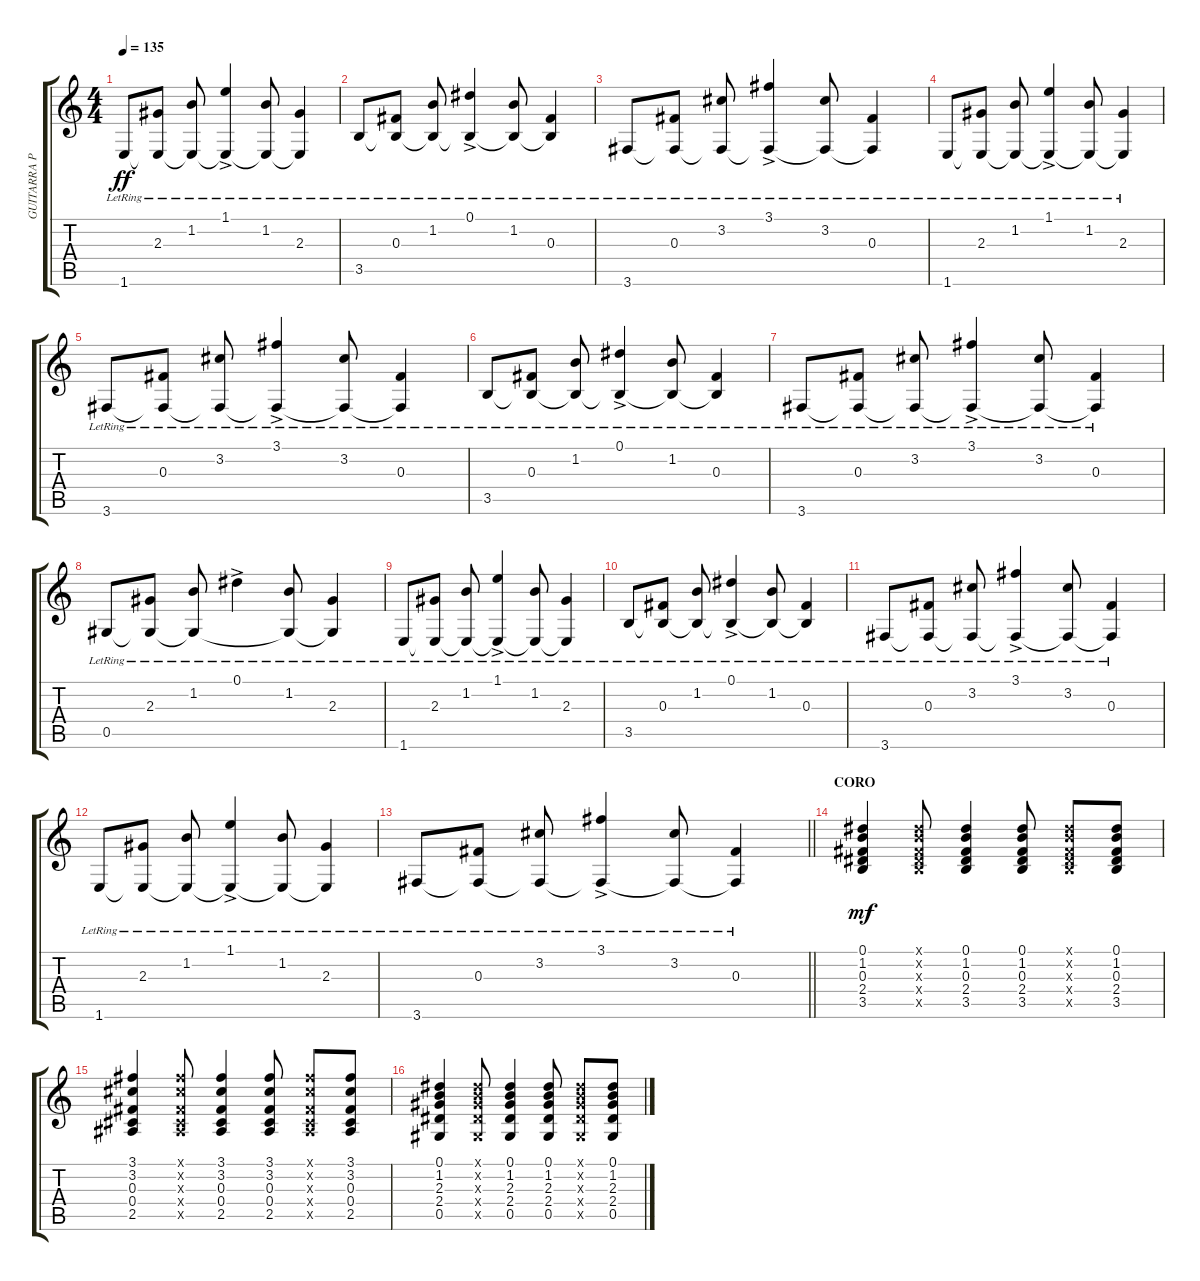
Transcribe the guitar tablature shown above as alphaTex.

\track ("GUITARRA PRINCIPAL" "GUITARRA P") {instrument acousticguitarnylon}
\staff {score tabs}
\tuning (Eb4 Bb3 Gb3 Db3 Ab2 Eb2) {hide}
\ts (4 4)
\tempo 135
\clef g2
\ks c
1.6{lr}.8{dy ff} (2.3{lr} 1.6{t}).8 (1.2{lr} 1.6{t}).8 (1.1{ac lr} 1.6{t}).4 (1.2{lr} 1.6{t}).8 (2.3{lr} 1.6{t}).4 |
3.5{lr}.8 (0.3{lr} 3.5{t}).8 (1.2{lr} 3.5{t}).8 (0.1{ac lr} 3.5{t}).4 (1.2{lr} 3.5{t}).8 (0.3{lr} 3.5{t}).4 |
3.6{lr}.8 (0.3{lr} 3.6{t}).8 (3.2{lr} 3.6{t}).8 (3.1{ac lr} 3.6{t}).4 (3.2{lr} 3.6{t}).8 (0.3{lr} 3.6{t}).4 |
1.6{lr}.8 (2.3{lr} 1.6{t}).8 (1.2{lr} 1.6{t}).8 (1.1{ac lr} 1.6{t}).4 (1.2{lr} 1.6{t}).8 (2.3{lr} 1.6{t}).4 |
3.6{lr}.8 (0.3{lr} 3.6{t}).8 (3.2{lr} 3.6{t}).8 (3.1{ac lr} 3.6{t}).4 (3.2{lr} 3.6{t}).8 (0.3{lr} 3.6{t}).4 |
3.5{lr}.8 (0.3{lr} 3.5{t}).8 (1.2{lr} 3.5{t}).8 (0.1{ac lr} 3.5{t}).4 (1.2{lr} 3.5{t}).8 (0.3{lr} 3.5{t}).4 |
3.6{lr}.8 (0.3{lr} 3.6{t}).8 (3.2{lr} 3.6{t}).8 (3.1{ac lr} 3.6{t}).4 (3.2{lr} 3.6{t}).8 (0.3{lr} 3.6{t}).4 |
0.5{lr}.8 (2.3{lr} 0.5{t}).8 (1.2{lr} 0.5{t}).8 0.1{ac lr}.4 (1.2{lr} 0.5{t}).8 (2.3{lr} 0.5{t}).4 |
1.6{lr}.8 (2.3{lr} 1.6{t}).8 (1.2{lr} 1.6{t}).8 (1.1{ac lr} 1.6{t}).4 (1.2{lr} 1.6{t}).8 (2.3{lr} 1.6{t}).4 |
3.5{lr}.8 (0.3{lr} 3.5{t}).8 (1.2{lr} 3.5{t}).8 (0.1{ac lr} 3.5{t}).4 (1.2{lr} 3.5{t}).8 (0.3{lr} 3.5{t}).4 |
3.6{lr}.8 (0.3{lr} 3.6{t}).8 (3.2{lr} 3.6{t}).8 (3.1{ac lr} 3.6{t}).4 (3.2{lr} 3.6{t}).8 (0.3{lr} 3.6{t}).4 |
1.6{lr}.8 (2.3{lr} 1.6{t}).8 (1.2{lr} 1.6{t}).8 (1.1{ac lr} 1.6{t}).4 (1.2{lr} 1.6{t}).8 (2.3{lr} 1.6{t}).4 |
\barLineRight lightlight
3.6{lr}.8 (0.3{lr} 3.6{t}).8 (3.2{lr} 3.6{t}).8 (3.1{ac lr} 3.6{t}).4 (3.2{lr} 3.6{t}).8 (0.3{lr} 3.6{t}).4 |
\section ("" "CORO")
(0.1 1.2 0.3 2.4 3.5).4{dy mf} (0.1{x} 1.2{x} 0.3{x} 2.4{x} 3.5{x}).8 (0.1 1.2 0.3 2.4 3.5).4 (0.1 1.2 0.3 2.4 3.5).8 (0.1{x} 1.2{x} 0.3{x} 2.4{x} 3.5{x}).8 (0.1 1.2 0.3 2.4 3.5).8 |
(3.1 3.2 0.3 0.4 2.5).4 (3.1{x} 3.2{x} 0.3{x} 0.4{x} 2.5{x}).8 (3.1 3.2 0.3 0.4 2.5).4 (3.1 3.2 0.3 0.4 2.5).8 (3.1{x} 3.2{x} 0.3{x} 0.4{x} 2.5{x}).8 (3.1 3.2 0.3 0.4 2.5).8 |
(0.1 1.2 2.3 2.4 0.5).4 (0.1{x} 1.2{x} 2.3{x} 2.4{x} 0.5{x}).8 (0.1 1.2 2.3 2.4 0.5).4 (0.1 1.2 2.3 2.4 0.5).8 (0.1{x} 1.2{x} 2.3{x} 2.4{x} 0.5{x}).8 (0.1 1.2 2.3 2.4 0.5).8
